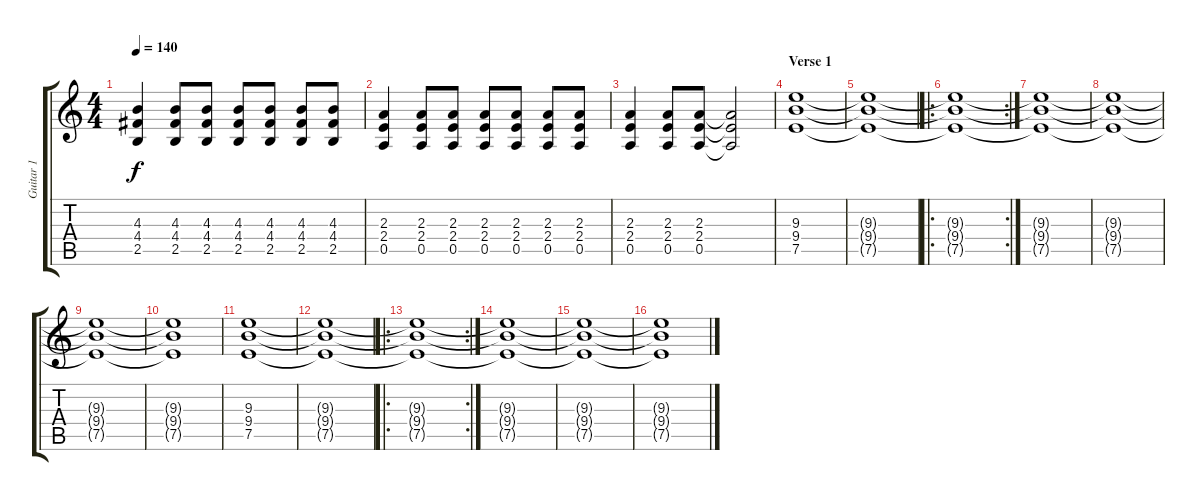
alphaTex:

\track ("Guitar 1" "Guitar 1") {instrument distortionguitar}
\staff {score tabs}
\tuning (E4 B3 G3 D3 A2 E2) {hide}
\ts (4 4)
\tempo 140
\clef g2
\ks c
(4.3 4.4 2.5).4{dy f} (4.3 4.4 2.5).8 (4.3 4.4 2.5).8 (4.3 4.4 2.5).8 (4.3 4.4 2.5).8 (4.3 4.4 2.5).8 (4.3 4.4 2.5).8 |
(2.3 2.4 0.5).4 (2.3 2.4 0.5).8 (2.3 2.4 0.5).8 (2.3 2.4 0.5).8 (2.3 2.4 0.5).8 (2.3 2.4 0.5).8 (2.3 2.4 0.5).8 |
(2.3 2.4 0.5).4 (2.3 2.4 0.5).8 (2.3 2.4 0.5).8 (2.3{t} 2.4{t} 0.5{t}).2 |
\section ("" "Verse 1")
(9.3 9.4 7.5).1 |
(9.3{t} 9.4{t} 7.5{t}).1 |
\ro
\rc 2
(9.3{t} 9.4{t} 7.5{t}).1 |
(9.3{t} 9.4{t} 7.5{t}).1 |
(9.3{t} 9.4{t} 7.5{t}).1 |
(9.3{t} 9.4{t} 7.5{t}).1 |
(9.3{t} 9.4{t} 7.5{t}).1 |
(9.3 9.4 7.5).1 |
(9.3{t} 9.4{t} 7.5{t}).1 |
\ro
\rc 2
(9.3{t} 9.4{t} 7.5{t}).1 |
(9.3{t} 9.4{t} 7.5{t}).1 |
(9.3{t} 9.4{t} 7.5{t}).1 |
(9.3{t} 9.4{t} 7.5{t}).1
